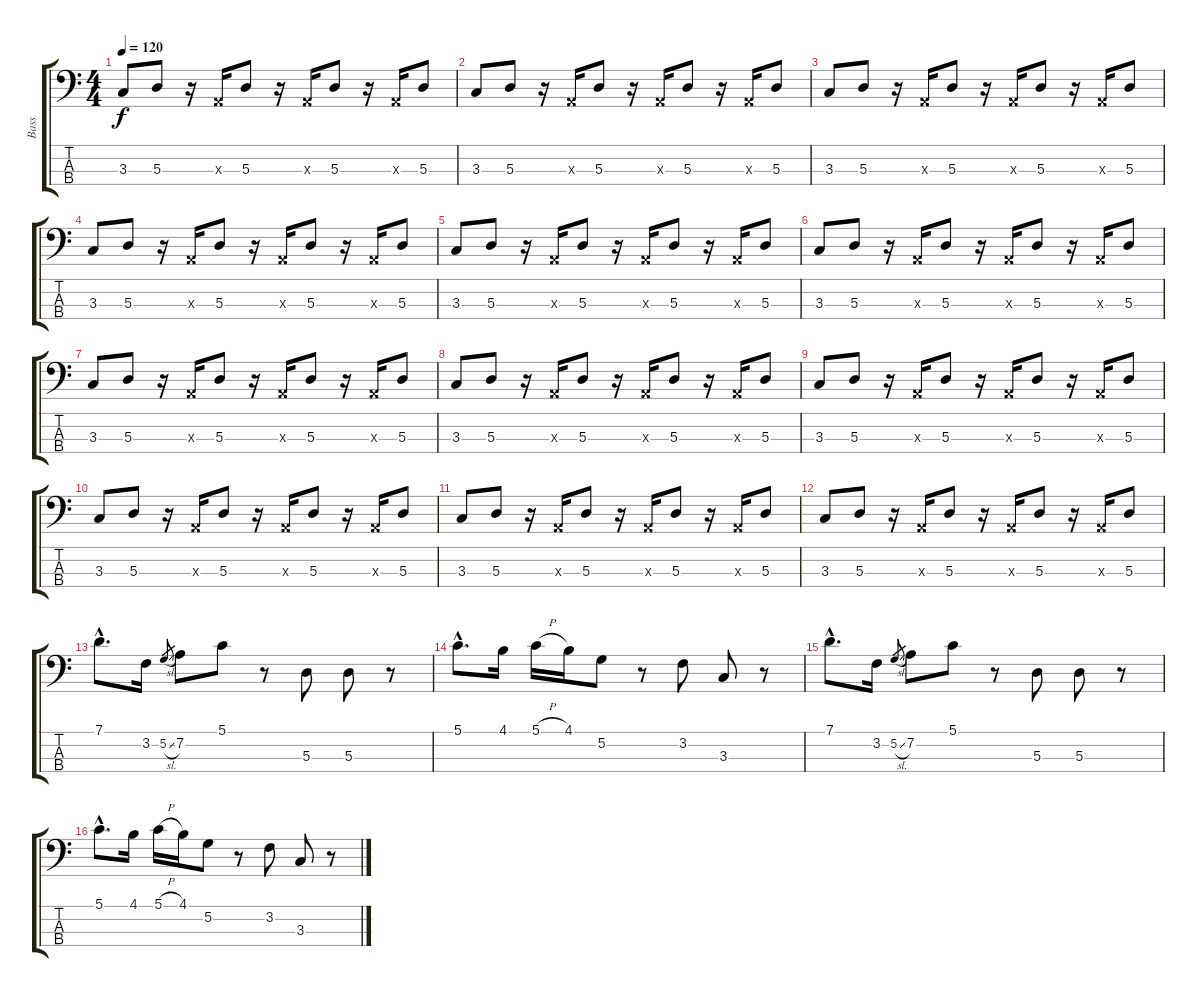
\track ("Bass" "Bass") {instrument electricbassfinger}
\staff {score tabs}
\tuning (G2 D2 A1 E1) {hide}
\ts (4 4)
\tempo 120
\clef f4
\ks c
3.3.8{dy f} 5.3.8 r.16 0.3{x}.16 5.3.8 r.16 0.3{x}.16 5.3.8 r.16 0.3{x}.16 5.3.8 |
3.3.8 5.3.8 r.16 0.3{x}.16 5.3.8 r.16 0.3{x}.16 5.3.8 r.16 0.3{x}.16 5.3.8 |
3.3.8 5.3.8 r.16 0.3{x}.16 5.3.8 r.16 0.3{x}.16 5.3.8 r.16 0.3{x}.16 5.3.8 |
3.3.8 5.3.8 r.16 0.3{x}.16 5.3.8 r.16 0.3{x}.16 5.3.8 r.16 0.3{x}.16 5.3.8 |
3.3.8 5.3.8 r.16 0.3{x}.16 5.3.8 r.16 0.3{x}.16 5.3.8 r.16 0.3{x}.16 5.3.8 |
3.3.8 5.3.8 r.16 0.3{x}.16 5.3.8 r.16 0.3{x}.16 5.3.8 r.16 0.3{x}.16 5.3.8 |
3.3.8 5.3.8 r.16 0.3{x}.16 5.3.8 r.16 0.3{x}.16 5.3.8 r.16 0.3{x}.16 5.3.8 |
3.3.8 5.3.8 r.16 0.3{x}.16 5.3.8 r.16 0.3{x}.16 5.3.8 r.16 0.3{x}.16 5.3.8 |
3.3.8 5.3.8 r.16 0.3{x}.16 5.3.8 r.16 0.3{x}.16 5.3.8 r.16 0.3{x}.16 5.3.8 |
3.3.8 5.3.8 r.16 0.3{x}.16 5.3.8 r.16 0.3{x}.16 5.3.8 r.16 0.3{x}.16 5.3.8 |
3.3.8 5.3.8 r.16 0.3{x}.16 5.3.8 r.16 0.3{x}.16 5.3.8 r.16 0.3{x}.16 5.3.8 |
3.3.8 5.3.8 r.16 0.3{x}.16 5.3.8 r.16 0.3{x}.16 5.3.8 r.16 0.3{x}.16 5.3.8 |
7.1{hac}.8{d} 3.2.16 5.2{sl}.8{gr} 7.2.8 5.1.8 r.8 5.3.8 5.3.8 r.8 |
5.1{hac}.8{d} 4.1.16 5.1{h}.16 4.1.16 5.2.8 r.8 3.2.8 3.3.8 r.8 |
7.1{hac}.8{d} 3.2.16 5.2{sl}.8{gr} 7.2.8 5.1.8 r.8 5.3.8 5.3.8 r.8 |
5.1{hac}.8{d} 4.1.16 5.1{h}.16 4.1.16 5.2.8 r.8 3.2.8 3.3.8 r.8
